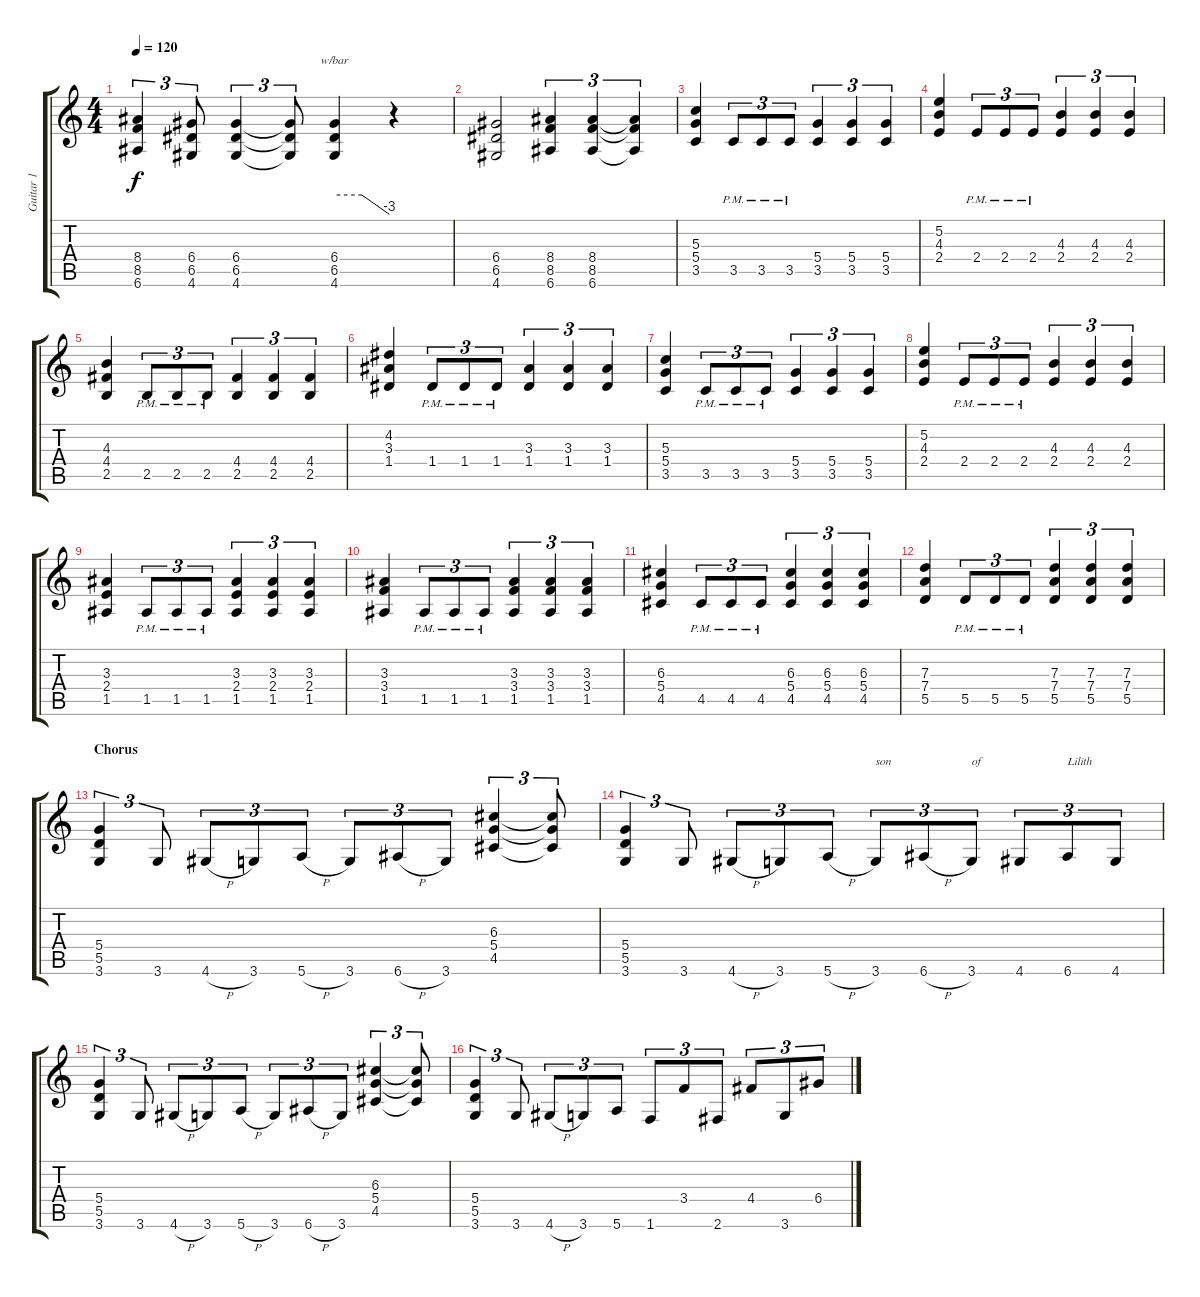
\track ("Guitar 1" "Guitar 1") {instrument overdrivenguitar}
\staff {score tabs}
\tuning (E4 B3 G3 D3 A2 E2) {hide}
\ts (4 4)
\tempo 120
\clef g2
\ks c
(8.4 8.5 6.6).4{tu (3 2) dy f} (6.4 6.5 4.6).8{tu (3 2)} (6.4 6.5 4.6).4{tu (3 2)} (6.4{t} 6.5{t} 4.6{t}).8{tu (3 2)} (6.4 6.5 4.6).4{tbe (custom default 0 0 30 0 60 -12)} r.4 |
(6.4 6.5 4.6).2 (8.4 8.5 6.6).4{tu (3 2)} (8.4 8.5 6.6).4{tu (3 2)} (8.4{t} 8.5{t} 6.6{t}).4{tu (3 2)} |
(5.3 5.4 3.5).4 3.5{pm}.8{tu (3 2)} 3.5{pm}.8{tu (3 2)} 3.5{pm}.8{tu (3 2)} (5.4 3.5).4{tu (3 2)} (5.4 3.5).4{tu (3 2)} (5.4 3.5).4{tu (3 2)} |
(5.2 4.3 2.4).4 2.4{pm}.8{tu (3 2)} 2.4{pm}.8{tu (3 2)} 2.4{pm}.8{tu (3 2)} (4.3 2.4).4{tu (3 2)} (4.3 2.4).4{tu (3 2)} (4.3 2.4).4{tu (3 2)} |
(4.3 4.4 2.5).4 2.5{pm}.8{tu (3 2)} 2.5{pm}.8{tu (3 2)} 2.5{pm}.8{tu (3 2)} (4.4 2.5).4{tu (3 2)} (4.4 2.5).4{tu (3 2)} (4.4 2.5).4{tu (3 2)} |
(4.2 3.3 1.4).4 1.4{pm}.8{tu (3 2)} 1.4{pm}.8{tu (3 2)} 1.4{pm}.8{tu (3 2)} (3.3 1.4).4{tu (3 2)} (3.3 1.4).4{tu (3 2)} (3.3 1.4).4{tu (3 2)} |
(5.3 5.4 3.5).4 3.5{pm}.8{tu (3 2)} 3.5{pm}.8{tu (3 2)} 3.5{pm}.8{tu (3 2)} (5.4 3.5).4{tu (3 2)} (5.4 3.5).4{tu (3 2)} (5.4 3.5).4{tu (3 2)} |
(5.2 4.3 2.4).4 2.4{pm}.8{tu (3 2)} 2.4{pm}.8{tu (3 2)} 2.4{pm}.8{tu (3 2)} (4.3 2.4).4{tu (3 2)} (4.3 2.4).4{tu (3 2)} (4.3 2.4).4{tu (3 2)} |
(3.3 2.4 1.5).4 1.5{pm}.8{tu (3 2)} 1.5{pm}.8{tu (3 2)} 1.5{pm}.8{tu (3 2)} (3.3 2.4 1.5).4{tu (3 2)} (3.3 2.4 1.5).4{tu (3 2)} (3.3 2.4 1.5).4{tu (3 2)} |
(3.3 3.4 1.5).4 1.5{pm}.8{tu (3 2)} 1.5{pm}.8{tu (3 2)} 1.5{pm}.8{tu (3 2)} (3.3 3.4 1.5).4{tu (3 2)} (3.3 3.4 1.5).4{tu (3 2)} (3.3 3.4 1.5).4{tu (3 2)} |
(6.3 5.4 4.5).4 4.5{pm}.8{tu (3 2)} 4.5{pm}.8{tu (3 2)} 4.5{pm}.8{tu (3 2)} (6.3 5.4 4.5).4{tu (3 2)} (6.3 5.4 4.5).4{tu (3 2)} (6.3 5.4 4.5).4{tu (3 2)} |
(7.3 7.4 5.5).4 5.5{pm}.8{tu (3 2)} 5.5{pm}.8{tu (3 2)} 5.5{pm}.8{tu (3 2)} (7.3 7.4 5.5).4{tu (3 2)} (7.3 7.4 5.5).4{tu (3 2)} (7.3 7.4 5.5).4{tu (3 2)} |
\section ("" "Chorus")
(5.4 5.5 3.6).4{tu (3 2)} 3.6.8{tu (3 2)} 4.6{h}.8{tu (3 2)} 3.6.8{tu (3 2)} 5.6{h}.8{tu (3 2)} 3.6.8{tu (3 2)} 6.6{h}.8{tu (3 2)} 3.6.8{tu (3 2)} (6.3 5.4 4.5).4{tu (3 2)} (6.3{t} 5.4{t} 4.5{t}).8{tu (3 2)} |
(5.4 5.5 3.6).4{tu (3 2)} 3.6.8{tu (3 2)} 4.6{h}.8{tu (3 2)} 3.6.8{tu (3 2)} 5.6{h}.8{tu (3 2)} 3.6.8{tu (3 2) txt "son"} 6.6{h}.8{tu (3 2)} 3.6.8{tu (3 2) txt "of"} 4.6.8{tu (3 2)} 6.6.8{tu (3 2) txt "Lilith"} 4.6.8{tu (3 2)} |
(5.4 5.5 3.6).4{tu (3 2)} 3.6.8{tu (3 2)} 4.6{h}.8{tu (3 2)} 3.6.8{tu (3 2)} 5.6{h}.8{tu (3 2)} 3.6.8{tu (3 2)} 6.6{h}.8{tu (3 2)} 3.6.8{tu (3 2)} (6.3 5.4 4.5).4{tu (3 2)} (6.3{t} 5.4{t} 4.5{t}).8{tu (3 2)} |
(5.4 5.5 3.6).4{tu (3 2)} 3.6.8{tu (3 2)} 4.6{h}.8{tu (3 2)} 3.6.8{tu (3 2)} 5.6.8{tu (3 2)} 1.6.8{tu (3 2)} 3.4.8{tu (3 2)} 2.6.8{tu (3 2)} 4.4.8{tu (3 2)} 3.6.8{tu (3 2)} 6.4.8{tu (3 2)}
